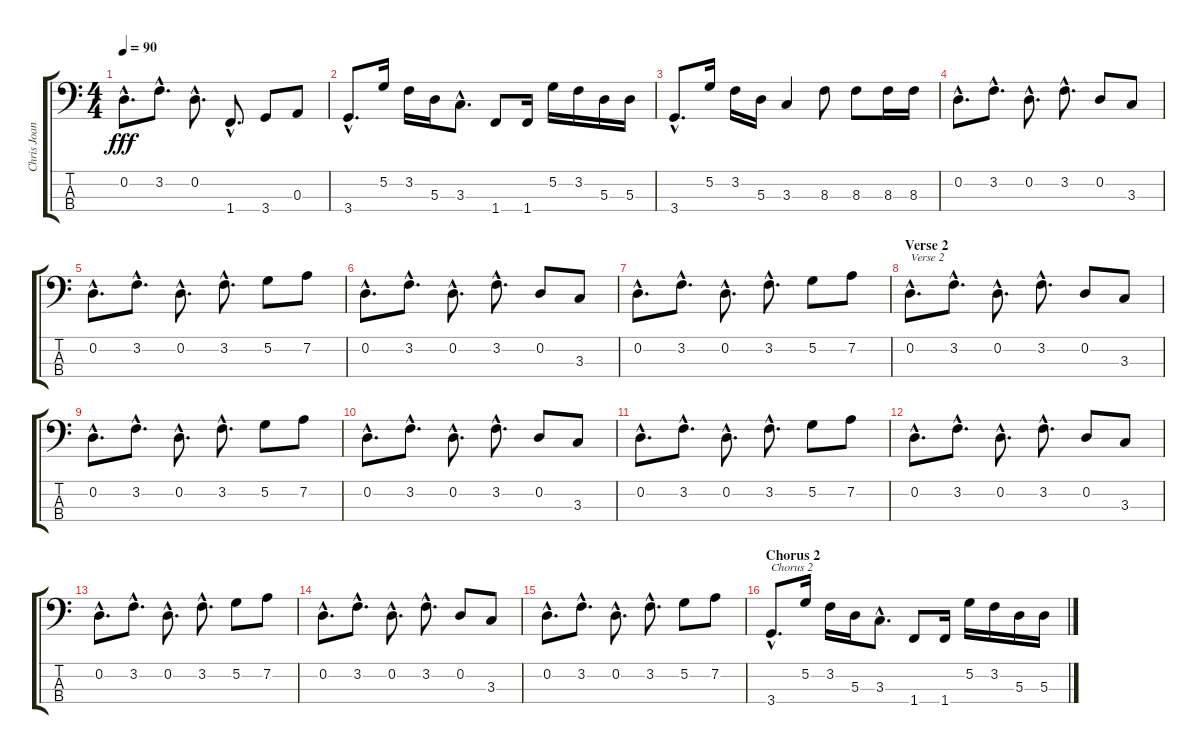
\track ("Chris Joannou" "Chris Joan") {instrument electricbasspick}
\staff {score tabs}
\tuning (G2 D2 A1 E1) {hide}
\ts (4 4)
\tempo 90
\clef f4
\ks c
0.2{hac}.8{d dy fff} 3.2{hac}.8{d} 0.2{hac}.8{d} 1.4{hac}.8{d} 3.4.8 0.3.8 |
3.4{hac}.8{d} 5.2.16 3.2.16 5.3.16 3.3{hac}.8{d} 1.4.8 1.4.16 5.2.16 3.2.16 5.3.16 5.3.16 |
3.4{hac}.8{d} 5.2.16 3.2.16 5.3.16 3.3.4 8.3.8 8.3.8 8.3.16 8.3.16 |
0.2{hac}.8{d} 3.2{hac}.8{d} 0.2{hac}.8{d} 3.2{hac}.8{d} 0.2.8 3.3.8 |
0.2{hac}.8{d} 3.2{hac}.8{d} 0.2{hac}.8{d} 3.2{hac}.8{d} 5.2.8 7.2.8 |
0.2{hac}.8{d} 3.2{hac}.8{d} 0.2{hac}.8{d} 3.2{hac}.8{d} 0.2.8 3.3.8 |
0.2{hac}.8{d} 3.2{hac}.8{d} 0.2{hac}.8{d} 3.2{hac}.8{d} 5.2.8 7.2.8 |
\section ("" "Verse 2")
0.2{hac}.8{d txt "Verse 2"} 3.2{hac}.8{d} 0.2{hac}.8{d} 3.2{hac}.8{d} 0.2.8 3.3.8 |
0.2{hac}.8{d} 3.2{hac}.8{d} 0.2{hac}.8{d} 3.2{hac}.8{d} 5.2.8 7.2.8 |
0.2{hac}.8{d} 3.2{hac}.8{d} 0.2{hac}.8{d} 3.2{hac}.8{d} 0.2.8 3.3.8 |
0.2{hac}.8{d} 3.2{hac}.8{d} 0.2{hac}.8{d} 3.2{hac}.8{d} 5.2.8 7.2.8 |
0.2{hac}.8{d} 3.2{hac}.8{d} 0.2{hac}.8{d} 3.2{hac}.8{d} 0.2.8 3.3.8 |
0.2{hac}.8{d} 3.2{hac}.8{d} 0.2{hac}.8{d} 3.2{hac}.8{d} 5.2.8 7.2.8 |
0.2{hac}.8{d} 3.2{hac}.8{d} 0.2{hac}.8{d} 3.2{hac}.8{d} 0.2.8 3.3.8 |
0.2{hac}.8{d} 3.2{hac}.8{d} 0.2{hac}.8{d} 3.2{hac}.8{d} 5.2.8 7.2.8 |
\section ("" "Chorus 2")
3.4{hac}.8{d txt "Chorus 2"} 5.2.16 3.2.16 5.3.16 3.3{hac}.8{d} 1.4.8 1.4.16 5.2.16 3.2.16 5.3.16 5.3.16
